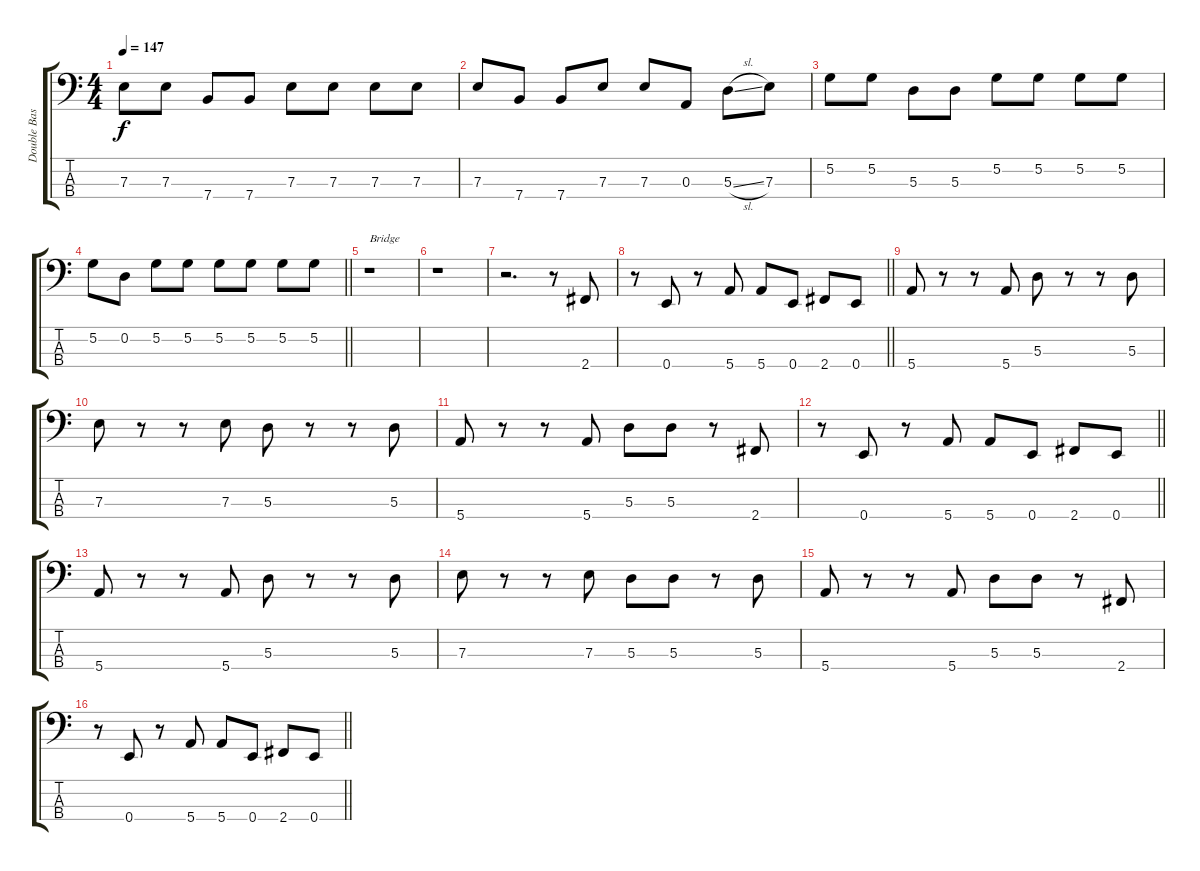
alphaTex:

\track ("Double Bass" "Double Bas") {instrument fretlessbass}
\staff {score tabs}
\tuning (G2 D2 A1 E1) {hide}
\ts (4 4)
\tempo 147
\clef f4
\ks c
7.3.8{dy f} 7.3.8 7.4.8 7.4.8 7.3.8 7.3.8 7.3.8 7.3.8 |
7.3.8 7.4.8 7.4.8 7.3.8 7.3.8 0.3.8 5.3{sl}.8 7.3.8 |
5.2.8 5.2.8 5.3.8 5.3.8 5.2.8 5.2.8 5.2.8 5.2.8 |
\barLineRight lightlight
5.2.8 0.2.8 5.2.8 5.2.8 5.2.8 5.2.8 5.2.8 5.2.8 |
r.1{txt "Bridge"} |
r.1 |
r.2{d} r.8 2.4.8 |
\barLineRight lightlight
r.8 0.4.8 r.8 5.4.8 5.4.8 0.4.8 2.4.8 0.4.8 |
5.4.8 r.8 r.8 5.4.8 5.3.8 r.8 r.8 5.3.8 |
7.3.8 r.8 r.8 7.3.8 5.3.8 r.8 r.8 5.3.8 |
5.4.8 r.8 r.8 5.4.8 5.3.8 5.3.8 r.8 2.4.8 |
\barLineRight lightlight
r.8 0.4.8 r.8 5.4.8 5.4.8 0.4.8 2.4.8 0.4.8 |
5.4.8 r.8 r.8 5.4.8 5.3.8 r.8 r.8 5.3.8 |
7.3.8 r.8 r.8 7.3.8 5.3.8 5.3.8 r.8 5.3.8 |
5.4.8 r.8 r.8 5.4.8 5.3.8 5.3.8 r.8 2.4.8 |
\barLineRight lightlight
r.8 0.4.8 r.8 5.4.8 5.4.8 0.4.8 2.4.8 0.4.8
